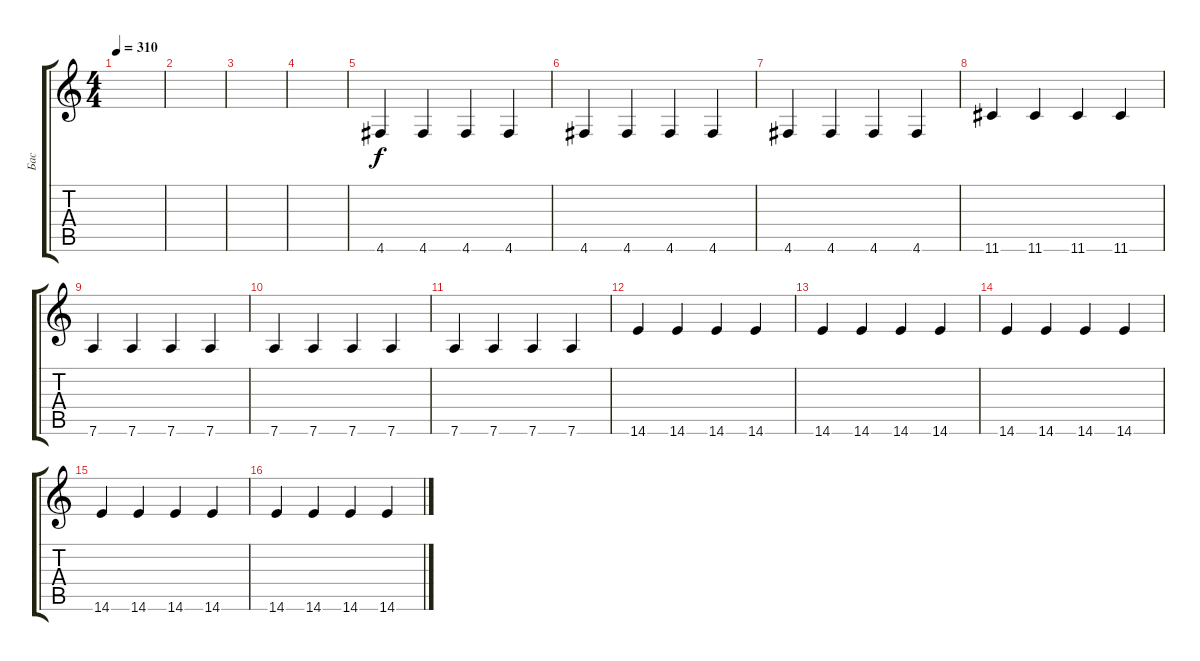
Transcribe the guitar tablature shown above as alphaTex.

\track ("Бас" "Бас") {instrument electricbasspick}
\staff {score tabs}
\tuning (E4 B3 G3 D3 A2 D2) {hide}
\ts (4 4)
\tempo 310
\clef g2
\ks c
|
|
|
|
4.6.4 4.6.4 4.6.4 4.6.4 |
4.6.4 4.6.4 4.6.4 4.6.4 |
4.6.4 4.6.4 4.6.4 4.6.4 |
11.6.4 11.6.4 11.6.4 11.6.4 |
7.6.4 7.6.4 7.6.4 7.6.4 |
7.6.4 7.6.4 7.6.4 7.6.4 |
7.6.4 7.6.4 7.6.4 7.6.4 |
14.6.4 14.6.4 14.6.4 14.6.4 |
14.6.4 14.6.4 14.6.4 14.6.4 |
14.6.4 14.6.4 14.6.4 14.6.4 |
14.6.4 14.6.4 14.6.4 14.6.4 |
14.6.4 14.6.4 14.6.4 14.6.4
